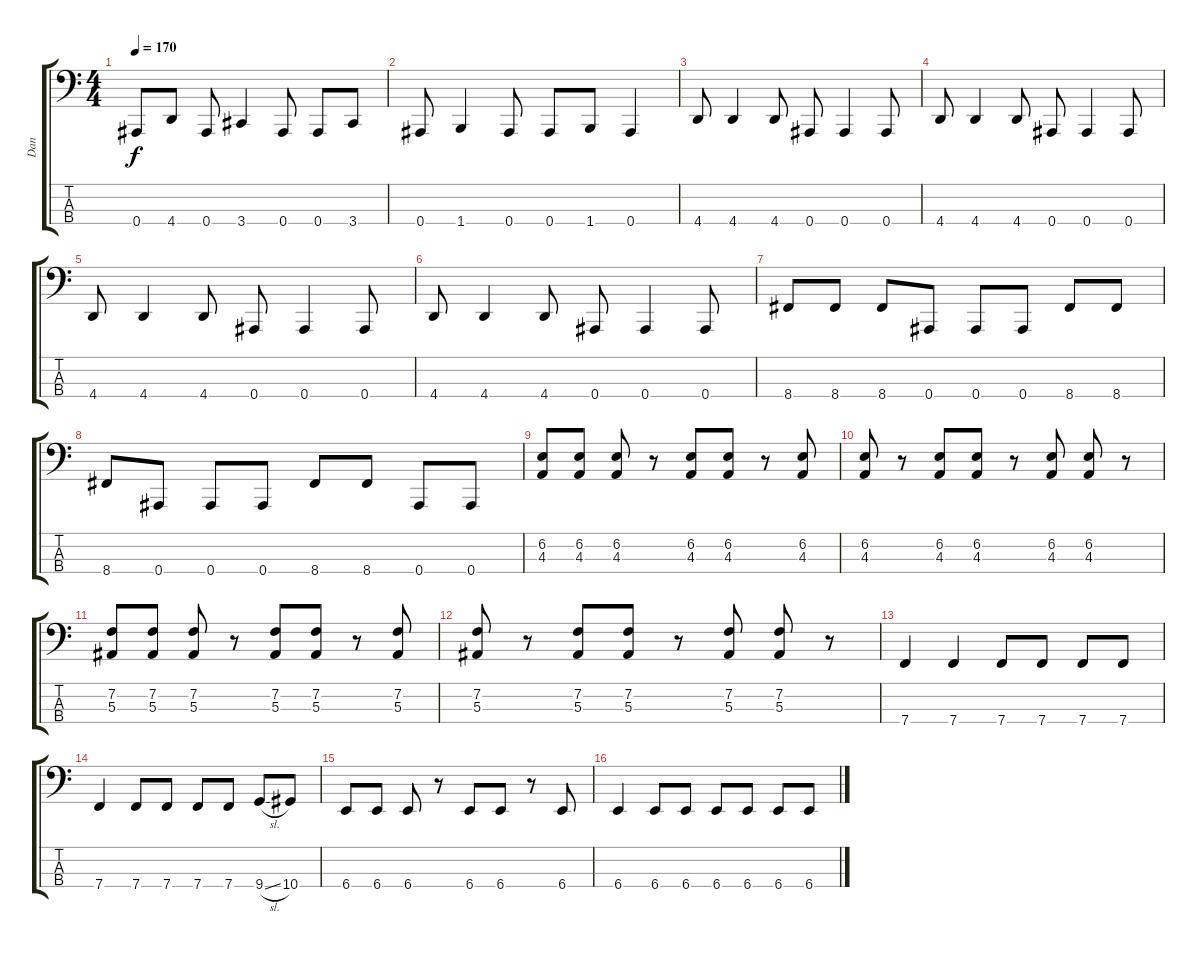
\track ("Dan" "Dan") {instrument electricbasspick}
\staff {score tabs}
\tuning (Eb2 Bb1 F1 Bb0) {hide}
\ts (4 4)
\tempo 170
\clef f4
\ks c
0.4.8{dy f} 4.4.8 0.4.8 3.4.4 0.4.8 0.4.8 3.4.8 |
0.4.8 1.4.4 0.4.8 0.4.8 1.4.8 0.4.4 |
4.4.8 4.4.4 4.4.8 0.4.8 0.4.4 0.4.8 |
4.4.8 4.4.4 4.4.8 0.4.8 0.4.4 0.4.8 |
4.4.8 4.4.4 4.4.8 0.4.8 0.4.4 0.4.8 |
4.4.8 4.4.4 4.4.8 0.4.8 0.4.4 0.4.8 |
8.4.8 8.4.8 8.4.8 0.4.8 0.4.8 0.4.8 8.4.8 8.4.8 |
8.4.8 0.4.8 0.4.8 0.4.8 8.4.8 8.4.8 0.4.8 0.4.8 |
(6.2 4.3).8 (6.2 4.3).8 (6.2 4.3).8 r.8 (6.2 4.3).8 (6.2 4.3).8 r.8 (6.2 4.3).8 |
(6.2 4.3).8 r.8 (6.2 4.3).8 (6.2 4.3).8 r.8 (6.2 4.3).8 (6.2 4.3).8 r.8 |
(7.2 5.3).8 (7.2 5.3).8 (7.2 5.3).8 r.8 (7.2 5.3).8 (7.2 5.3).8 r.8 (7.2 5.3).8 |
(7.2 5.3).8 r.8 (7.2 5.3).8 (7.2 5.3).8 r.8 (7.2 5.3).8 (7.2 5.3).8 r.8 |
7.4.4 7.4.4 7.4.8 7.4.8 7.4.8 7.4.8 |
7.4.4 7.4.8 7.4.8 7.4.8 7.4.8 9.4{sl}.8 10.4.8 |
6.4.8 6.4.8 6.4.8 r.8 6.4.8 6.4.8 r.8 6.4.8 |
6.4.4 6.4.8 6.4.8 6.4.8 6.4.8 6.4.8 6.4.8
